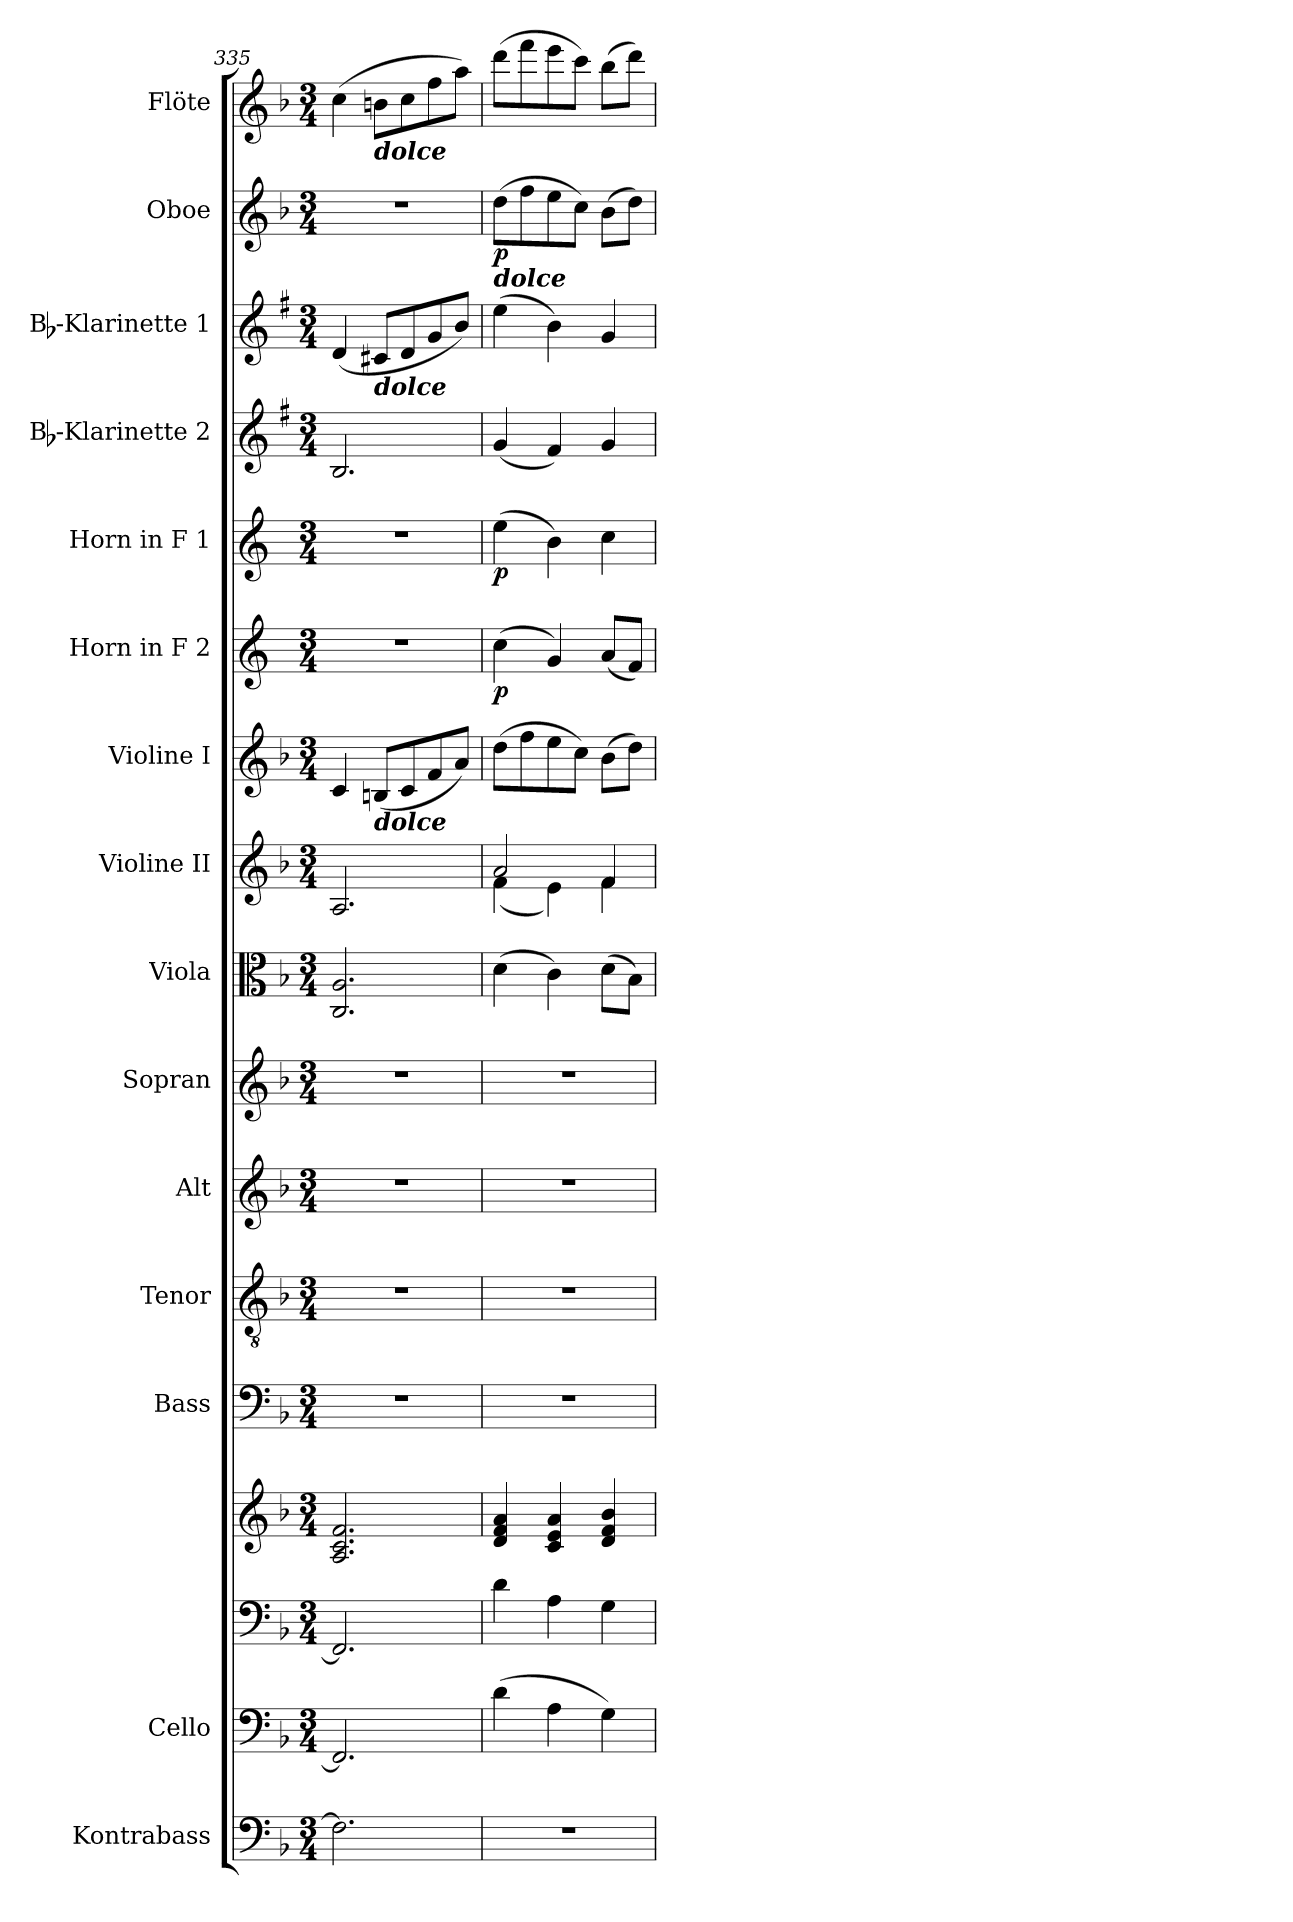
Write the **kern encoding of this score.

**kern	**kern	**kern	**kern	**kern	**kern	**kern	**kern	**kern	**kern	**kern	**kern	**dynam	**kern	**dynam	**kern	**kern	**kern	**dynam	**kern
*part16	*part15	*part14	*part14	*part13	*part12	*part11	*part10	*part9	*part8	*part7	*part6	*part6	*part5	*part5	*part4	*part3	*part2	*part2	*part1
*staff17	*staff16	*staff15	*staff14	*staff13	*staff12	*staff11	*staff10	*staff9	*staff8	*staff7	*staff6	*staff6	*staff5	*staff5	*staff4	*staff3	*staff2	*staff2	*staff1
*I"Kontrabass	*I"Cello	*	*	*I"Bass	*I"Tenor	*I"Alt	*I"Sopran	*I"Viola	*I"Violine II	*I"Violine I	*I"Horn in F 2	*	*I"Horn in F 1	*	*I"Bb-Klarinette 2	*I"Bb-Klarinette 1	*I"Oboe	*	*I"Flöte
*I'Kb.	*	*	*	*I'B.	*I'T.	*I'A.	*I'S.	*I'Vla.	*I'Vl. II	*I'Vl. I	*	*	*	*	*I'Bb Kl. 2	*I'Bb Kl. 1	*I'Ob.	*	*I'Fl.
*clefF4	*clefF4	*clefF4	*clefG2	*clefF4	*clefGv2	*clefG2	*clefG2	*clefC3	*clefG2	*clefG2	*clefG2	*	*clefG2	*	*clefG2	*clefG2	*clefG2	*	*clefG2
*ITrd7c12	*	*	*	*	*	*	*	*	*	*	*ITrd4c7	*	*ITrd4c7	*	*ITrd1c2	*ITrd1c2	*	*	*
*k[b-]	*k[b-]	*k[b-]	*k[b-]	*k[b-]	*k[b-]	*k[b-]	*k[b-]	*k[b-]	*k[b-]	*k[b-]	*k[b-]	*	*k[b-]	*	*k[b-]	*k[b-]	*k[b-]	*	*k[b-]
*F:	*F:	*F:	*F:	*F:	*F:	*F:	*F:	*F:	*F:	*F:	*F:	*	*F:	*	*F:	*F:	*F:	*	*F:
*M3/4	*M3/4	*M3/4	*M3/4	*M3/4	*M3/4	*M3/4	*M3/4	*M3/4	*M3/4	*M3/4	*M3/4	*	*M3/4	*	*M3/4	*M3/4	*M3/4	*	*M3/4
=335	=335	=335	=335	=335	=335	=335	=335	=335	=335	=335	=335	=335	=335	=335	=335	=335	=335	=335	=335
2.FF\]	2.FF/]	2.FF/]	2.A/ 2.c/ 2.f/	2.r	2.r	2.r	2.r	2.C/ 2.A/	2.A/	4c/	2.r	.	2.r	.	2.A/	(<4c/	2.r	.	(>4cc\
!	!	!	!	!	!	!	!	!	!	!	!	!	!	!	!	!	!	!	!LO:TX:b:Bi:t=dolce
!	!	!	!	!	!	!	!	!	!	!	!	!	!	!	!	!LO:TX:b:Bi:t=dolce	!	!	!
!	!	!	!	!	!	!	!	!	!	!LO:TX:b:Bi:t=dolce	!	!	!	!	!	!	!	!	!
.	.	.	.	.	.	.	.	.	.	(<8Bn/L	.	.	.	.	.	8Bn/L	.	.	8bn\L
.	.	.	.	.	.	.	.	.	.	8c/	.	.	.	.	.	8c/	.	.	8cc\
.	.	.	.	.	.	.	.	.	.	8f/	.	.	.	.	.	8f/	.	.	8ff\
.	.	.	.	.	.	.	.	.	.	8a/J)	.	.	.	.	.	8a/J)	.	.	8aa\J)
=336	=336	=336	=336	=336	=336	=336	=336	=336	=336	=336	=336	=336	=336	=336	=336	=336	=336	=336	=336
*	*	*	*	*	*	*	*	*	*^	*	*	*	*	*	*	*	*	*	*
!	!	!	!	!	!	!	!	!	!	!	!	!	!	!	!	!	!	!LO:TX:b:Bi:t=dolce	!	!
!	!	!	!	!	!	!	!	!	!	!	!	!	!LO:DY:b	!	!LO:DY:b	!	!	!	!LO:DY:b	!
2.r	(>4d\	4d\	4d/ 4f/ 4a/	2.r	2.r	2.r	2.r	(>4d\	2a/	(<4f\	(>8dd\L	(>4f\	p	(>4a\	p	(<4f/	(>4dd\	(>8dd\L	p	(>8ddd\L
.	.	.	.	.	.	.	.	.	.	.	8ff\	.	.	.	.	.	.	8ff\	.	8fff\
.	4A\	4A\	4c/ 4e/ 4a/	.	.	.	.	4c\)	.	4e\)	8ee\	4c/)	.	4e\)	.	4e/)	4a\)	8ee\	.	8eee\
.	.	.	.	.	.	.	.	.	.	.	8cc\J)	.	.	.	.	.	.	8cc\J)	.	8ccc\J)
.	4G\)	4G\	4d/ 4f/ 4b-/	.	.	.	.	(>8d\L	4f/	4f\	(>8b-\L	(<8d/L	.	4f\	.	4f/	4f/	(>8b-\L	.	(>8bb-\L
.	.	.	.	.	.	.	.	8B-\J)	.	.	8dd\J)	8B-/J)	.	.	.	.	.	8dd\J)	.	8ddd\J)
*	*	*	*	*	*	*	*	*	*v	*v	*	*	*	*	*	*	*	*	*	*
=	=	=	=	=	=	=	=	=	=	=	=	=	=	=	=	=	=	=	=
*-	*-	*-	*-	*-	*-	*-	*-	*-	*-	*-	*-	*-	*-	*-	*-	*-	*-	*-	*-
